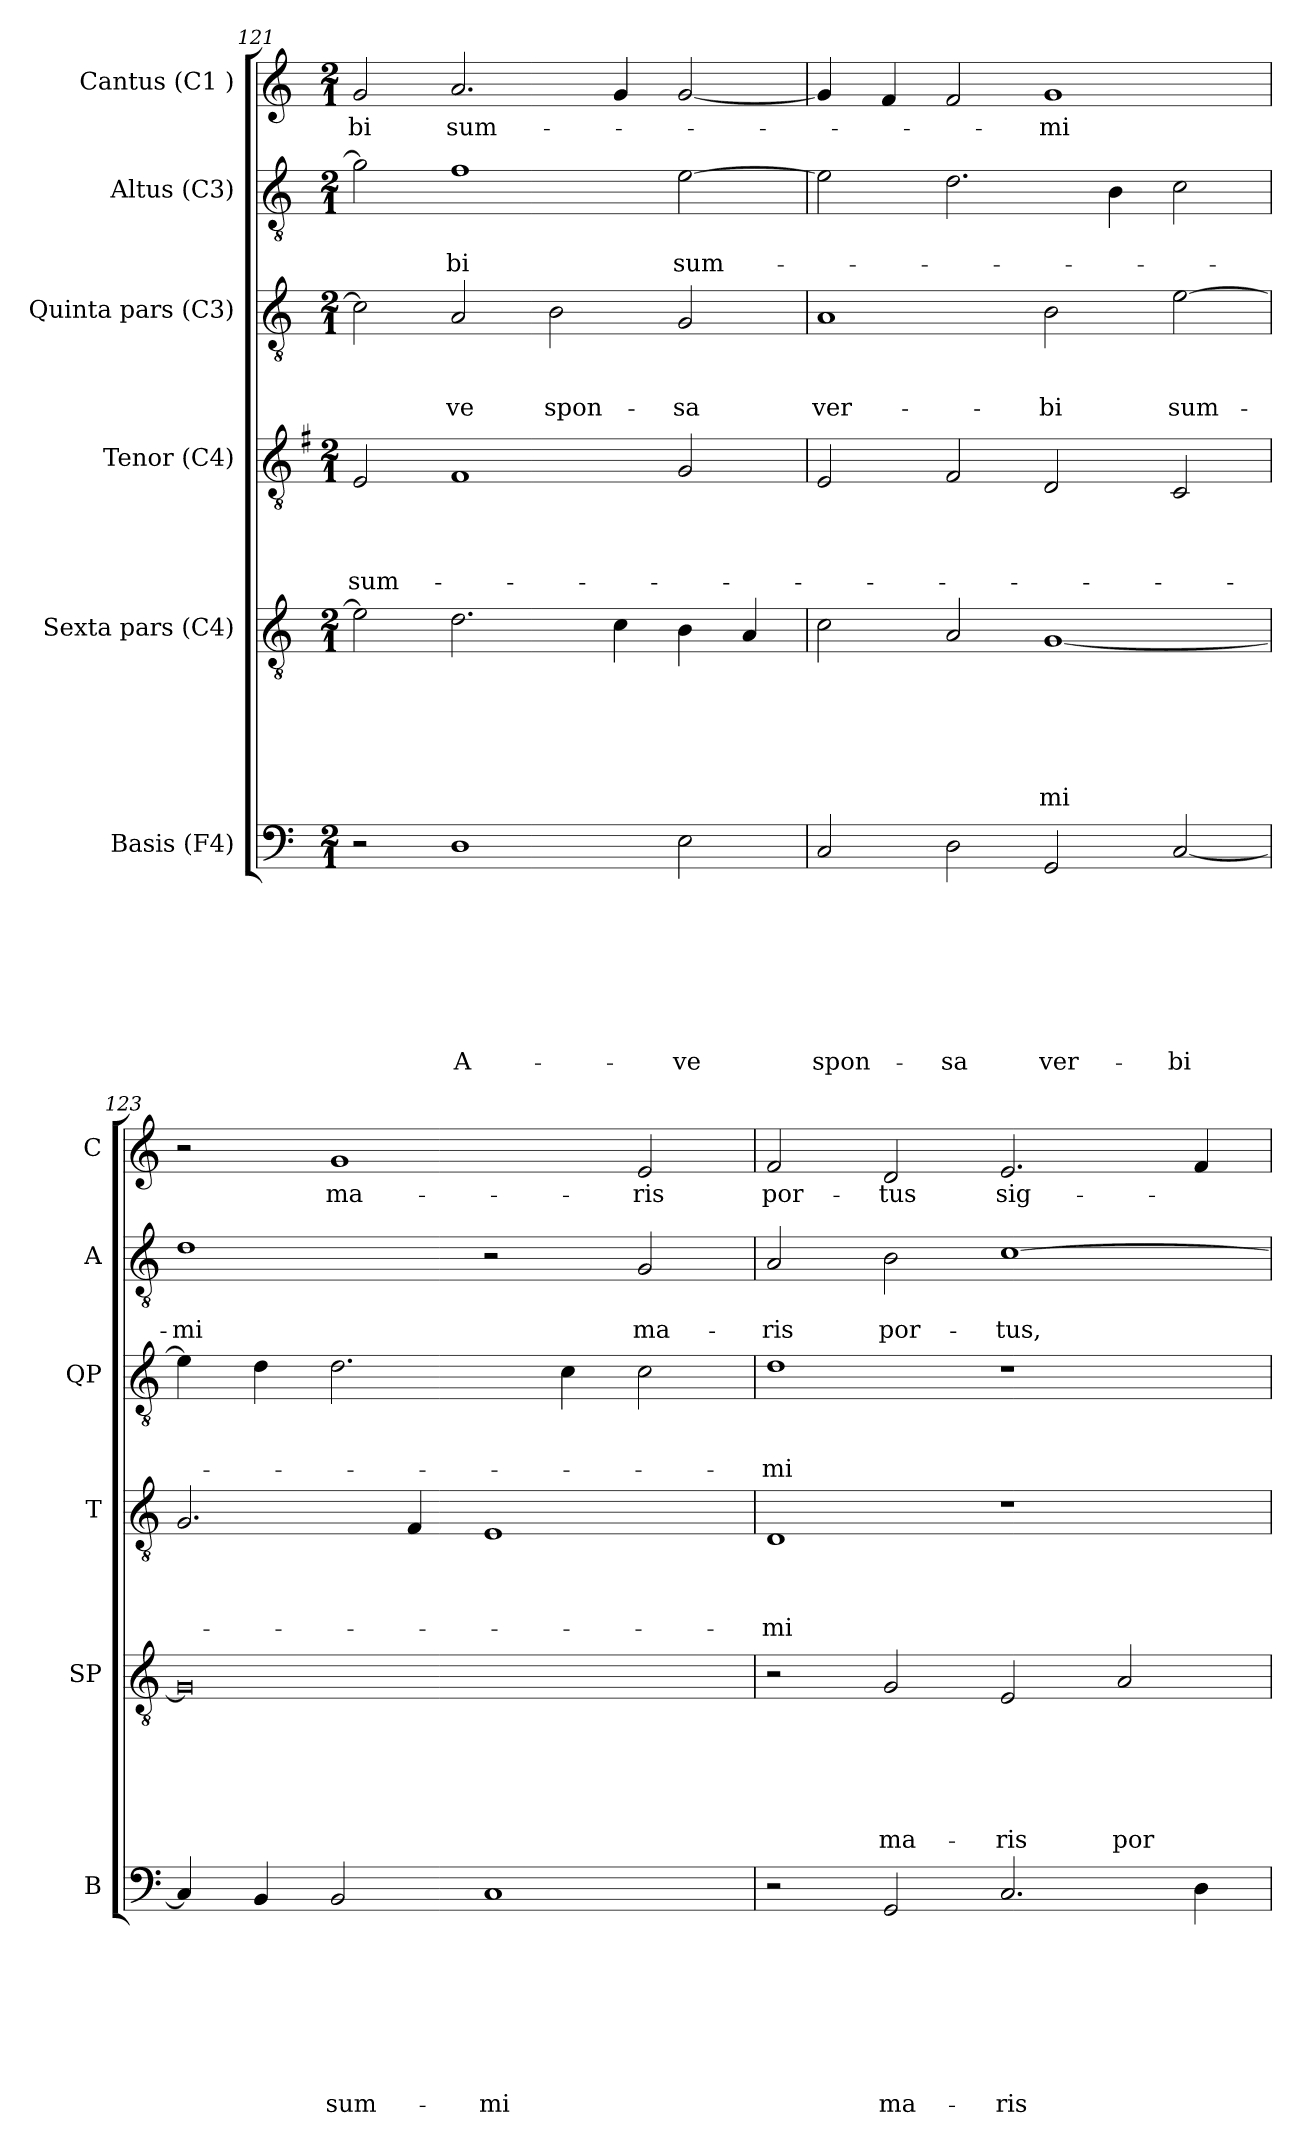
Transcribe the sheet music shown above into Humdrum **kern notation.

**kern	**text	**text	**text	**text	**text	**text	**text	**text	**kern	**text	**text	**text	**text	**text	**text	**kern	**text	**text	**text	**text	**kern	**text	**text	**text	**kern	**text	**text	**kern	**text
*part6	*part6	*part6	*part6	*part6	*part6	*part6	*part6	*part6	*part5	*part5	*part5	*part5	*part5	*part5	*part5	*part4	*part4	*part4	*part4	*part4	*part3	*part3	*part3	*part3	*part2	*part2	*part2	*part1	*part1
*staff6	*staff6	*staff6	*staff6	*staff6	*staff6	*staff6	*staff6	*staff6	*staff5	*staff5	*staff5	*staff5	*staff5	*staff5	*staff5	*staff4	*staff4	*staff4	*staff4	*staff4	*staff3	*staff3	*staff3	*staff3	*staff2	*staff2	*staff2	*staff1	*staff1
*I"Basis (F4)	*	*	*	*	*	*	*	*	*I"Sexta pars (C4)	*	*	*	*	*	*	*I"Tenor (C4)	*	*	*	*	*I"Quinta pars (C3)	*	*	*	*I"Altus (C3)	*	*	*I"Cantus (C1 )	*
*I'B	*	*	*	*	*	*	*	*	*I'SP	*	*	*	*	*	*	*I'T	*	*	*	*	*I'QP	*	*	*	*I'A	*	*	*I'C	*
*clefF4	*	*	*	*	*	*	*	*	*clefGv2	*	*	*	*	*	*	*clefGv2	*	*	*	*	*clefGv2	*	*	*	*clefGv2	*	*	*clefG2	*
*k[]	*	*	*	*	*	*	*	*	*k[]	*	*	*	*	*	*	*k[f#]	*	*	*	*	*k[]	*	*	*	*k[]	*	*	*k[]	*
*C:	*	*	*	*	*	*	*	*	*C:	*	*	*	*	*	*	*G:	*	*	*	*	*C:	*	*	*	*C:	*	*	*C:	*
*M2/1	*	*	*	*	*	*	*	*	*M2/1	*	*	*	*	*	*	*M2/1	*	*	*	*	*M2/1	*	*	*	*M2/1	*	*	*M2/1	*
=121	=121	=121	=121	=121	=121	=121	=121	=121	=121	=121	=121	=121	=121	=121	=121	=121	=121	=121	=121	=121	=121	=121	=121	=121	=121	=121	=121	=121	=121
!	!	!	!	!	!	!	!	!	!	!	!	!	!	!	!	!	!	!	!	!LO:LY:b	!	!	!	!	!	!	!	!	!LO:LY:b
2r	.	.	.	.	.	.	.	.	2e\]	.	.	.	.	.	.	2E/	.	.	.	-sum-	2c\]	.	.	.	2g\]	.	.	2g/	-bi
!	!	!	!	!	!	!	!	!LO:LY:b	!	!	!	!	!	!	!	!	!	!	!	!	!	!	!	!LO:LY:b	!	!	!LO:LY:b	!	!LO:LY:b
1D	.	.	.	.	.	.	.	A-	2.d\	.	.	.	.	.	.	1F#	.	.	.	.	2A/	.	.	-ve	1f	.	-bi	2.a/	sum-
!	!	!	!	!	!	!	!	!	!	!	!	!	!	!	!	!	!	!	!	!	!	!	!	!LO:LY:b	!	!	!	!	!
.	.	.	.	.	.	.	.	.	.	.	.	.	.	.	.	.	.	.	.	.	2B\	.	.	spon-	.	.	.	.	.
.	.	.	.	.	.	.	.	.	4c\	.	.	.	.	.	.	.	.	.	.	.	.	.	.	.	.	.	.	4g/	.
!	!	!	!	!	!	!	!	!LO:LY:b	!	!	!	!	!	!	!	!	!	!	!	!	!	!	!	!LO:LY:b	!	!	!LO:LY:b	!	!
2E\	.	.	.	.	.	.	.	-ve	4B\	.	.	.	.	.	.	2G/	.	.	.	.	2G/	.	.	-sa	[>2e\	.	sum-	[<2g/	.
.	.	.	.	.	.	.	.	.	4A/	.	.	.	.	.	.	.	.	.	.	.	.	.	.	.	.	.	.	.	.
=122	=122	=122	=122	=122	=122	=122	=122	=122	=122	=122	=122	=122	=122	=122	=122	=122	=122	=122	=122	=122	=122	=122	=122	=122	=122	=122	=122	=122	=122
!	!	!	!	!	!	!	!	!LO:LY:b	!	!	!	!	!	!	!	!	!	!	!	!	!	!	!	!LO:LY:b	!	!	!	!	!
2C/	.	.	.	.	.	.	.	spon-	2c\	.	.	.	.	.	.	2E/	.	.	.	.	1A	.	.	ver-	2e\]	.	.	4g/]	.
.	.	.	.	.	.	.	.	.	.	.	.	.	.	.	.	.	.	.	.	.	.	.	.	.	.	.	.	4f/	.
!	!	!	!	!	!	!	!	!LO:LY:b	!	!	!	!	!	!	!	!	!	!	!	!	!	!	!	!	!	!	!	!	!
2D\	.	.	.	.	.	.	.	-sa	2A/	.	.	.	.	.	.	2F#/	.	.	.	.	.	.	.	.	2.d\	.	.	2f/	.
!	!	!	!	!	!	!	!	!LO:LY:b	!	!	!	!	!	!	!LO:LY:b	!	!	!	!	!	!	!	!	!LO:LY:b	!	!	!	!	!LO:LY:b
2GG/	.	.	.	.	.	.	.	ver-	[<1G	.	.	.	.	.	-mi	2D/	.	.	.	.	2B\	.	.	-bi	.	.	.	1g	-mi
.	.	.	.	.	.	.	.	.	.	.	.	.	.	.	.	.	.	.	.	.	.	.	.	.	4B\	.	.	.	.
!	!	!	!	!	!	!	!	!LO:LY:b	!	!	!	!	!	!	!	!	!	!	!	!	!	!	!	!LO:LY:b	!	!	!	!	!
[<2C/	.	.	.	.	.	.	.	-bi	.	.	.	.	.	.	.	2C/	.	.	.	.	[<2e\	.	.	sum-	2c\	.	.	.	.
!!LO:LB:g=z
=123	=123	=123	=123	=123	=123	=123	=123	=123	=123	=123	=123	=123	=123	=123	=123	=123	=123	=123	=123	=123	=123	=123	=123	=123	=123	=123	=123	=123	=123
*	*	*	*	*	*	*	*	*	*	*	*	*	*	*	*	*k[]	*	*	*	*	*	*	*	*	*	*	*	*	*
*	*	*	*	*	*	*	*	*	*	*	*	*	*	*	*	*C:	*	*	*	*	*	*	*	*	*	*	*	*	*
!	!	!	!	!	!	!	!	!	!	!	!	!	!	!	!	!	!	!	!	!	!	!	!	!	!	!	!LO:LY:b	!	!
4C/]	.	.	.	.	.	.	.	.	0G]	.	.	.	.	.	.	2.G/	.	.	.	.	4e\]	.	.	.	1d	.	-mi	2r	.
4BB/	.	.	.	.	.	.	.	.	.	.	.	.	.	.	.	.	.	.	.	.	4d\	.	.	.	.	.	.	.	.
!	!	!	!	!	!	!	!	!LO:LY:b	!	!	!	!	!	!	!	!	!	!	!	!	!	!	!	!	!	!	!	!	!LO:LY:b
2BB/	.	.	.	.	.	.	.	sum-	.	.	.	.	.	.	.	.	.	.	.	.	2.d\	.	.	.	.	.	.	1g	ma-
.	.	.	.	.	.	.	.	.	.	.	.	.	.	.	.	4F/	.	.	.	.	.	.	.	.	.	.	.	.	.
!	!	!	!	!	!	!	!	!LO:LY:b	!	!	!	!	!	!	!	!	!	!	!	!	!	!	!	!	!	!	!	!	!
1C	.	.	.	.	.	.	.	-mi	.	.	.	.	.	.	.	1E	.	.	.	.	.	.	.	.	2r	.	.	.	.
.	.	.	.	.	.	.	.	.	.	.	.	.	.	.	.	.	.	.	.	.	4c\	.	.	.	.	.	.	.	.
!	!	!	!	!	!	!	!	!	!	!	!	!	!	!	!	!	!	!	!	!	!	!	!	!	!	!	!LO:LY:b	!	!LO:LY:b
.	.	.	.	.	.	.	.	.	.	.	.	.	.	.	.	.	.	.	.	.	2c\	.	.	.	2G/	.	ma-	2e/	-ris
=124	=124	=124	=124	=124	=124	=124	=124	=124	=124	=124	=124	=124	=124	=124	=124	=124	=124	=124	=124	=124	=124	=124	=124	=124	=124	=124	=124	=124	=124
!	!	!	!	!	!	!	!	!	!	!	!	!	!	!	!	!	!	!	!	!LO:LY:b	!	!	!	!LO:LY:b	!	!	!LO:LY:b	!	!LO:LY:b
2r	.	.	.	.	.	.	.	.	2r	.	.	.	.	.	.	1D	.	.	.	-mi	1d	.	.	-mi	2A/	.	-ris	2f/	por-
!	!	!	!	!	!	!	!	!LO:LY:b	!	!	!	!	!	!	!LO:LY:b	!	!	!	!	!	!	!	!	!	!	!	!LO:LY:b	!	!LO:LY:b
2GG/	.	.	.	.	.	.	.	ma-	2G/	.	.	.	.	.	ma-	.	.	.	.	.	.	.	.	.	2B\	.	por-	2d/	-tus
!	!	!	!	!	!	!	!	!LO:LY:b	!	!	!	!	!	!	!LO:LY:b	!	!	!	!	!	!	!	!	!	!	!	!LO:LY:b	!	!LO:LY:b
2.C/	.	.	.	.	.	.	.	-ris	2E/	.	.	.	.	.	-ris	1r	.	.	.	.	1r	.	.	.	[>1c	.	-tus,	2.e/	sig-
!	!	!	!	!	!	!	!	!	!	!	!	!	!	!	!LO:LY:b	!	!	!	!	!	!	!	!	!	!	!	!	!	!
.	.	.	.	.	.	.	.	.	2A/	.	.	.	.	.	por-	.	.	.	.	.	.	.	.	.	.	.	.	.	.
4D\	.	.	.	.	.	.	.	.	.	.	.	.	.	.	.	.	.	.	.	.	.	.	.	.	.	.	.	4f/	.
=	=	=	=	=	=	=	=	=	=	=	=	=	=	=	=	=	=	=	=	=	=	=	=	=	=	=	=	=	=
*-	*-	*-	*-	*-	*-	*-	*-	*-	*-	*-	*-	*-	*-	*-	*-	*-	*-	*-	*-	*-	*-	*-	*-	*-	*-	*-	*-	*-	*-
